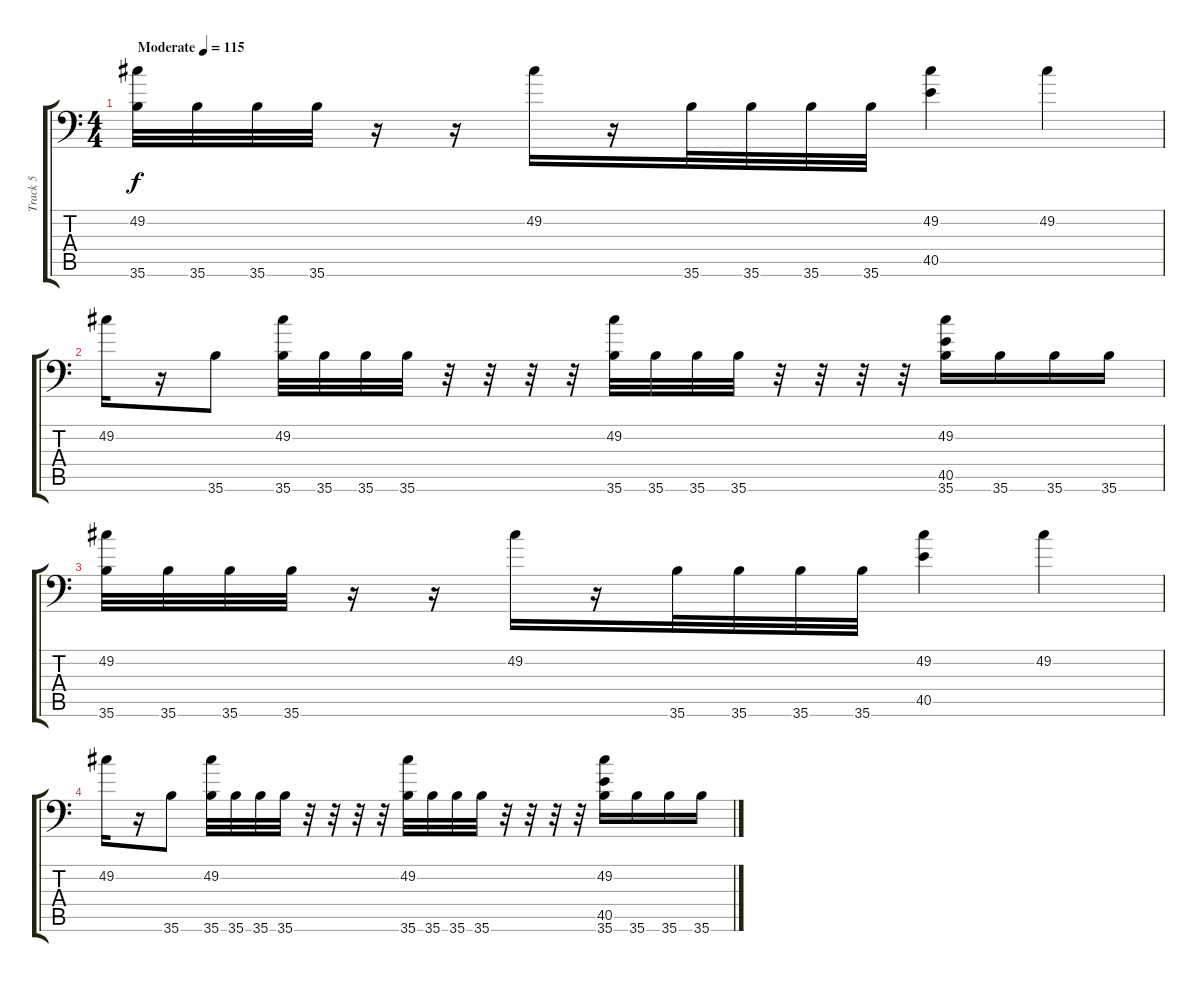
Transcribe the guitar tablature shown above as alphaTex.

\track ("Track 5" "Track 5") {instrument acousticgrandpiano}
\staff {score tabs}
\tuning (C-1 C-1 C-1 C-1 C-1 C-1) {hide}
\ts (4 4)
\tempo (115 "Moderate")
\clef f4
\ks c
(49.2 35.6).32{dy f instrument acousticgrandpiano} 35.6.32 35.6.32 35.6.32 r.16 r.16 49.2.16 r.16 35.6.32 35.6.32 35.6.32 35.6.32 (49.2 40.5).4 49.2.4 |
49.2.16 r.16 35.6.8 (49.2 35.6).32 35.6.32 35.6.32 35.6.32 r.32 r.32 r.32 r.32 (49.2 35.6).32 35.6.32 35.6.32 35.6.32 r.32 r.32 r.32 r.32 (49.2 40.5 35.6).16 35.6.16 35.6.16 35.6.16 |
(49.2 35.6).32 35.6.32 35.6.32 35.6.32 r.16 r.16 49.2.16 r.16 35.6.32 35.6.32 35.6.32 35.6.32 (49.2 40.5).4 49.2.4 |
49.2.16 r.16 35.6.8 (49.2 35.6).32 35.6.32 35.6.32 35.6.32 r.32 r.32 r.32 r.32 (49.2 35.6).32 35.6.32 35.6.32 35.6.32 r.32 r.32 r.32 r.32 (49.2 40.5 35.6).16 35.6.16 35.6.16 35.6.16
